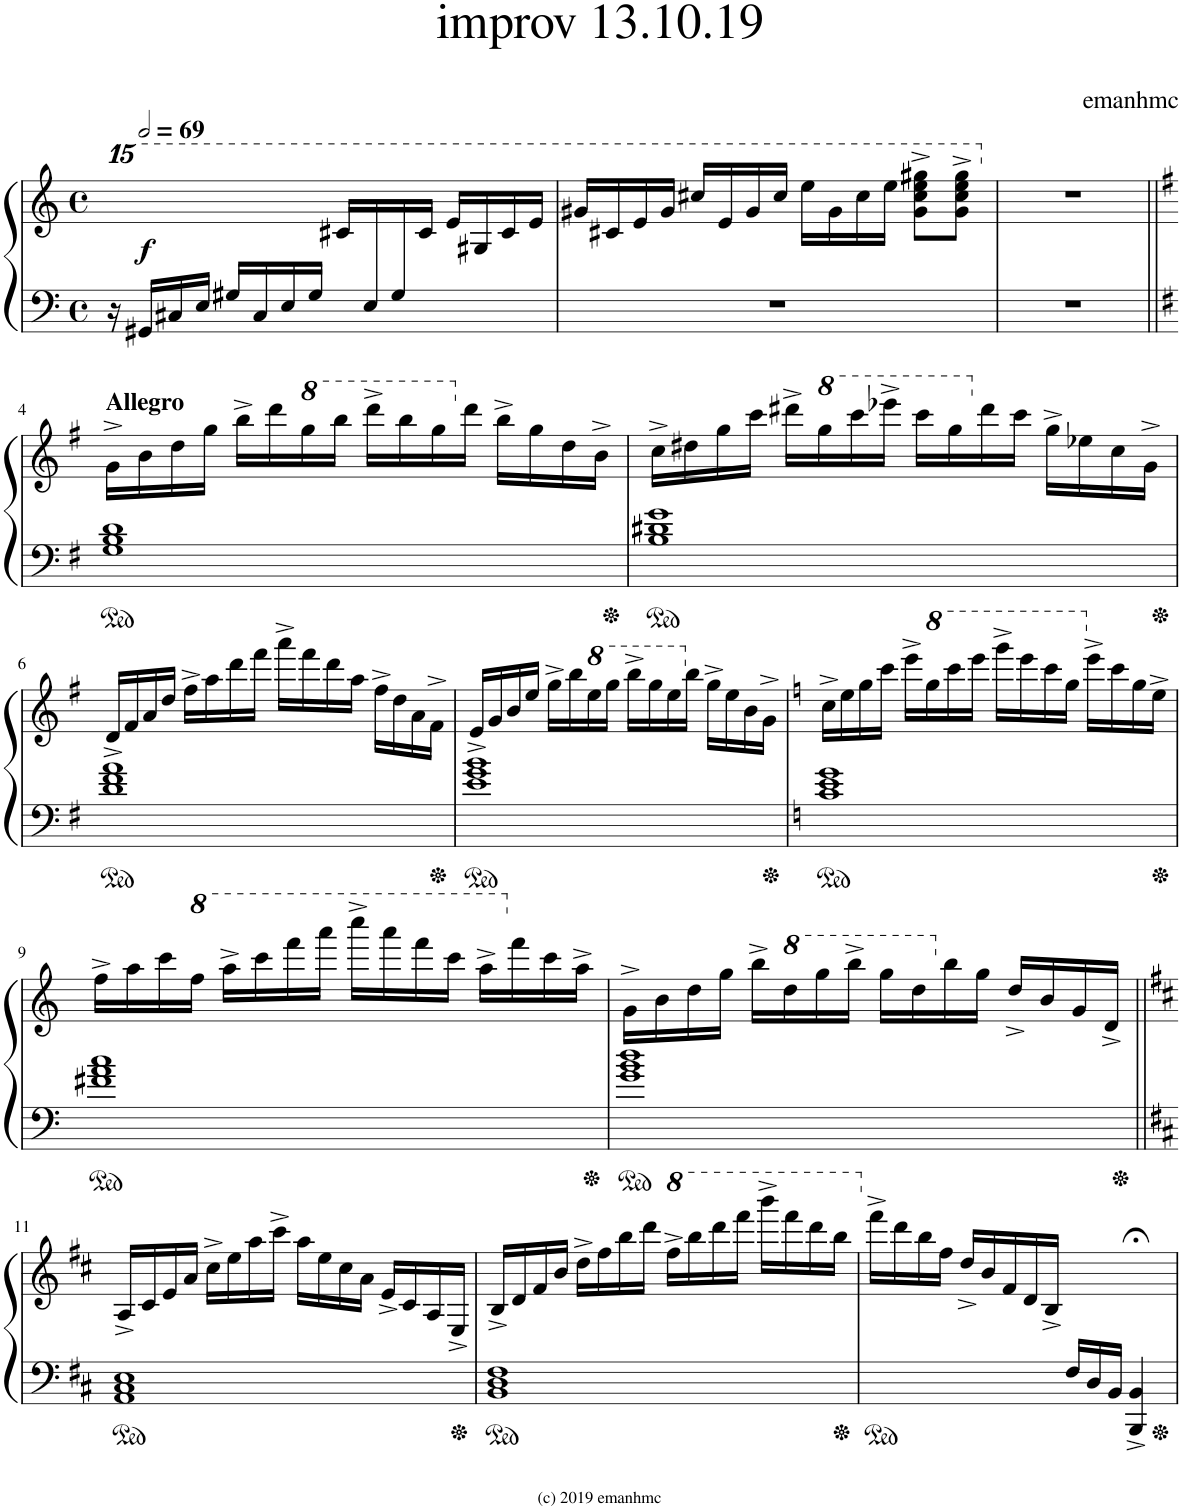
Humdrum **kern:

**kern	**kern	**dynam
*part1	*part1	*part1
*staff2	*staff1	*staff1/2
*I"Piano	*	*
*I'Pno.	*	*
*clefF4	*clefG2	*
*k[]	*k[]	*
*M4/4	*M4/4	*
*met(c)	*met(c)	*
=1	=1	=1
*^	*	*
*	*	*15ma	*
16ryy	1ryy	16r	.
*	*	*MM138	*
!	!	!	!LO:DY:b
16g#X/LL	.	4..ryy	f
16cc#X/	.	.	.
16ee/JJ	.	.	.
16gg#X/LL	.	.	.
16cc#/	.	.	.
16ee/	.	.	.
16gg#/JJ	.	.	.
16ryy	.	16ccc#X/LL	.
16ee/	.	8ryy	.
16gg#/	.	.	.
4ryy	.	16ccc#/JJ	.
.	.	16eee/LL	.
.	.	16gg#X/	.
.	.	16ccc#/	.
16ryy	.	16eee/JJ	.
*v	*v	*	*
=2	=2	=2
1r	16ggg#X/LL	.
.	16ccc#X/	.
.	16eee/	.
.	16ggg#/JJ	.
.	16cccc#X/LL	.
.	16eee/	.
.	16ggg#/	.
.	16cccc#/JJ	.
.	16eeee\LL	.
.	16ggg#\	.
.	16cccc#\	.
.	16eeee\JJ	.
.	8ggg#\^ 8cccc#\^ 8eeee\^ 8gggg#X\^L	.
.	8ggg#\^ 8cccc#\^ 8eeee\^ 8gggg#\^J	.
=3	=3	=3
*	*X15ma	*
1r	1r	.
!!LO:LB:g=z
=4||	=4||	=4||
*k[f#]	*k[f#]	*
!	!LO:TX:a:B:t=Allegro	!
1G 1B 1d	16g^\LL	.
.	16b\	.
.	16dd\	.
.	16gg\JJ	.
.	16bb^\LL	.
.	16ddd\	.
*	*8va	*
.	16ggg\	.
.	16bbb\JJ	.
.	16dddd^\LL	.
.	16bbb\	.
.	16ggg\	.
*	*X8va	*
.	16ddd\JJ	.
.	16bb^\LL	.
.	16gg\	.
.	16dd\	.
.	16b^\JJ	.
=5	=5	=5
1B 1d#X 1g	16cc^\LL	.
.	16dd#X\	.
.	16gg\	.
.	16ccc\JJ	.
.	16ddd#X^\LL	.
*	*8va	*
.	16ggg\	.
.	16cccc\	.
.	16eeee-X^\JJ	.
.	16cccc\LL	.
.	16ggg\	.
*	*X8va	*
.	16ddd#\	.
.	16ccc\JJ	.
.	16gg^\LL	.
.	16ee-X\	.
.	16cc\	.
.	16g^\JJ	.
!!LO:LB:g=z
=6	=6	=6
1d 1f# 1a	16d^/LL	.
.	16f#/	.
.	16a/	.
.	16dd/JJ	.
.	16ff#^\LL	.
.	16aa\	.
.	16ddd\	.
.	16fff#\JJ	.
.	16aaa^\LL	.
.	16fff#\	.
.	16ddd\	.
.	16aa\JJ	.
.	16ff#^\LL	.
.	16dd\	.
.	16a\	.
.	16f#^\JJ	.
=7	=7	=7
1e 1g 1b	16e^/LL	.
.	16g/	.
.	16b/	.
.	16ee/JJ	.
.	16gg^\LL	.
.	16bb\	.
*	*8va	*
.	16eee\	.
.	16ggg\JJ	.
.	16bbb^\LL	.
.	16ggg\	.
.	16eee\	.
*	*X8va	*
.	16bb\JJ	.
.	16gg^\LL	.
.	16ee\	.
.	16b\	.
.	16g^\JJ	.
=8	=8	=8
*k[]	*k[]	*
1c 1e 1g	16cc^\LL	.
.	16ee\	.
.	16gg\	.
.	16ccc\JJ	.
.	16eee^\LL	.
*	*8va	*
.	16ggg\	.
.	16cccc\	.
.	16eeee\JJ	.
.	16gggg^\LL	.
.	16eeee\	.
.	16cccc\	.
.	16ggg\JJ	.
*	*X8va	*
.	16eee^\LL	.
.	16ccc\	.
.	16gg\	.
.	16ee^\JJ	.
!!LO:LB:g=z
=9	=9	=9
1f#X 1a 1cc	16ff^\LL	.
.	16aa\	.
.	16ccc\	.
*	*8va	*
.	16fff\JJ	.
.	16aaa^\LL	.
.	16cccc\	.
.	16ffff\	.
.	16aaaa\JJ	.
.	16ccccc^\LL	.
.	16aaaa\	.
.	16ffff\	.
.	16cccc\JJ	.
.	16aaa^\LL	.
*	*X8va	*
.	16fff\	.
.	16ccc\	.
.	16aa^\JJ	.
=10	=10	=10
1g 1b 1dd	16g^\LL	.
.	16b\	.
.	16dd\	.
.	16gg\JJ	.
.	16bb^\LL	.
*	*8va	*
.	16ddd\	.
.	16ggg\	.
.	16bbb^\JJ	.
.	16ggg\LL	.
.	16ddd\	.
*	*X8va	*
.	16bb\	.
.	16gg\JJ	.
.	16dd^/LL	.
.	16b/	.
.	16g/	.
.	16d^/JJ	.
!!LO:LB:g=z
=11||	=11||	=11||
*k[f#c#]	*k[f#c#]	*
1AA 1C# 1E	16A^/LL	.
.	16c#/	.
.	16e/	.
.	16a/JJ	.
.	16cc#^\LL	.
.	16ee\	.
.	16aa\	.
.	16ccc#^\JJ	.
.	16aa\LL	.
.	16ee\	.
.	16cc#\	.
.	16a\JJ	.
.	16e^/LL	.
.	16c#/	.
.	16A/	.
.	16E^/JJ	.
=12	=12	=12
1BB 1D 1F#	16B^/LL	.
.	16d/	.
.	16f#/	.
.	16b/JJ	.
.	16dd^\LL	.
.	16ff#\	.
.	16bb\	.
.	16ddd\JJ	.
*	*8va	*
.	16fff#^\LL	.
.	16bbb\	.
.	16dddd\	.
.	16ffff#\JJ	.
.	16bbbb^\LL	.
.	16ffff#\	.
.	16dddd\	.
.	16bbb\JJ	.
=13	=13	=13
*^	*	*
*	*	*X8va	*
16ryy	1ryy	16fff#^\LL	.
.	.	16ddd\	.
.	.	16bb\	.
.	.	16ff#\JJ	.
.	.	16dd^/LL	.
.	.	16b/	.
.	.	16f#/	.
.	.	16d/	.
.	.	16B^/JJ	.
16F#/LL	.	4..ryy	.
16D/	.	.	.
16BB/JJ	.	.	.
4BBB/;<^ 4BB/;<^	.	.	.
*v	*v	*	*
=	=	=
*-	*-	*-
